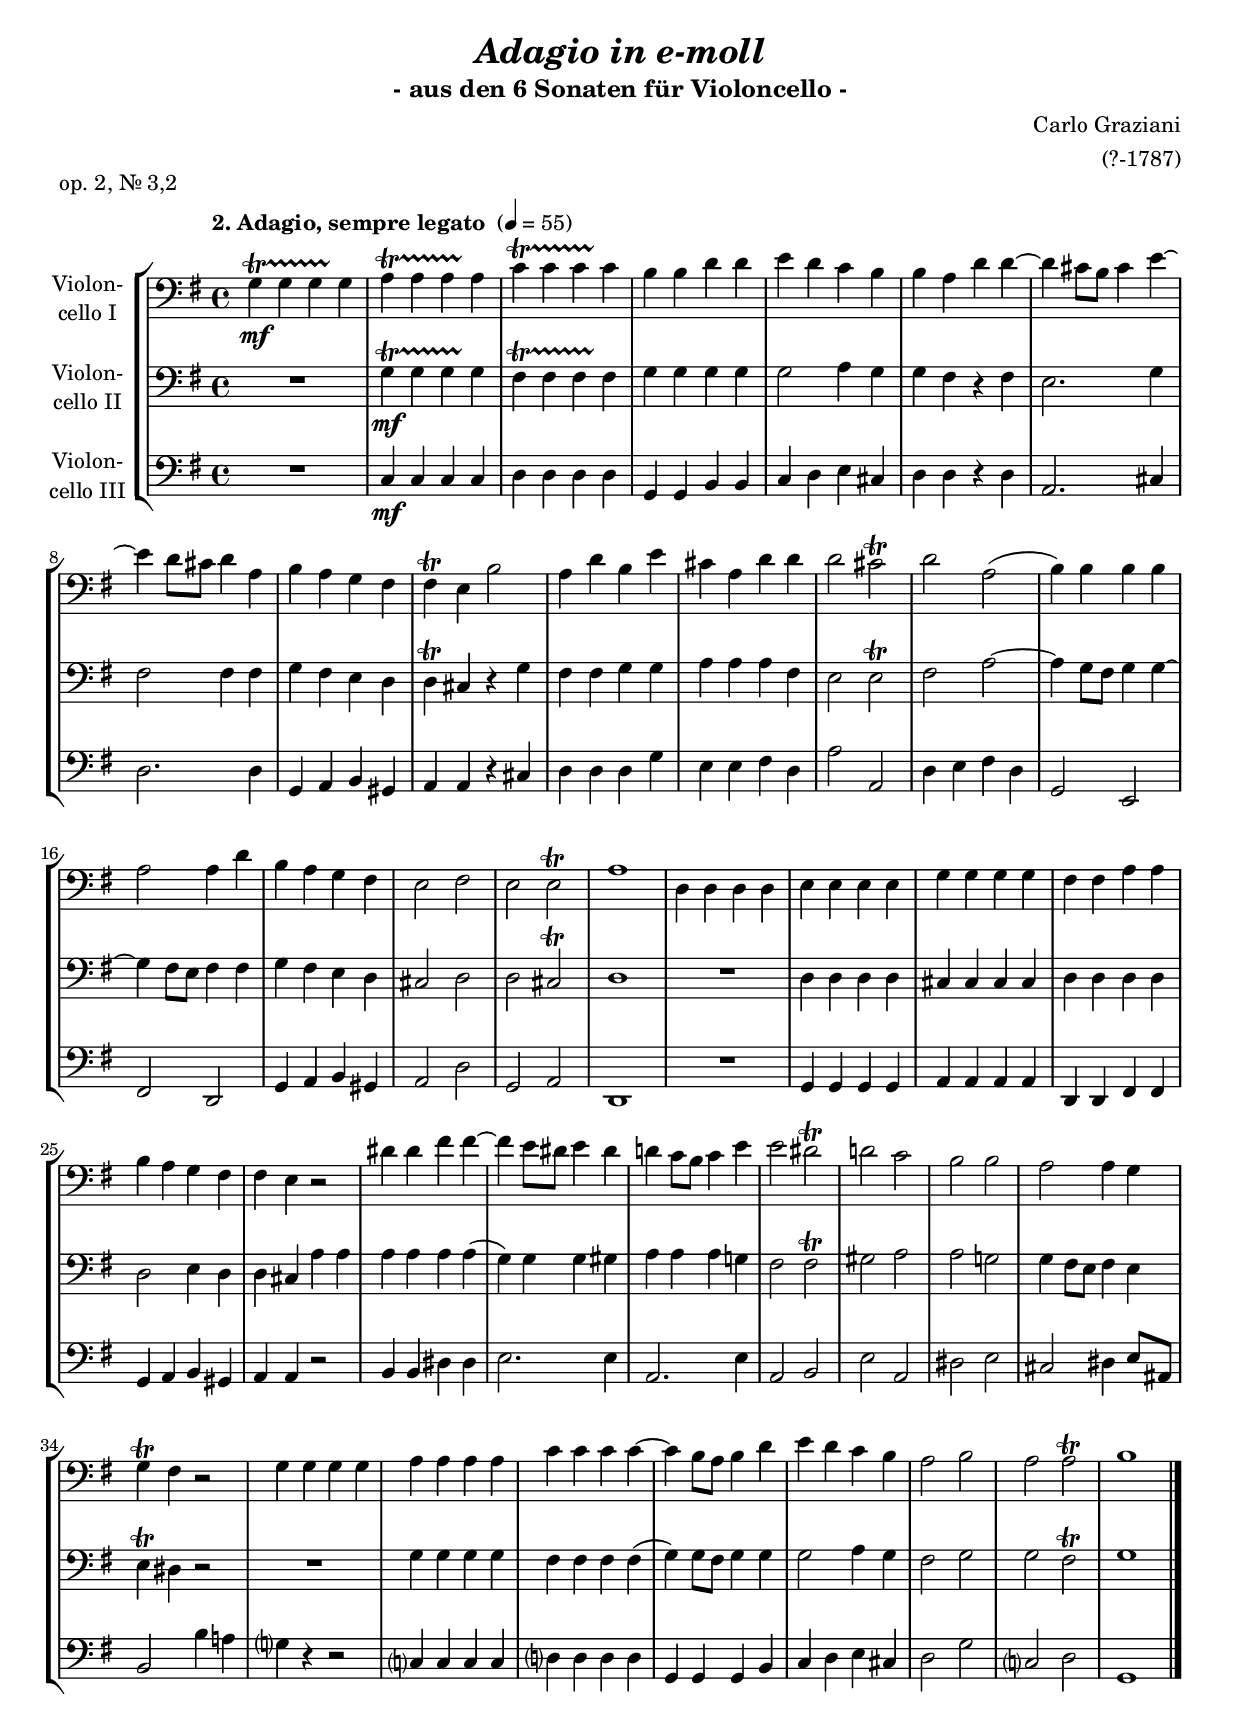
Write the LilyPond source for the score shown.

\version "2.18.2"
\include "deutsch.ly"
  
#(set-global-staff-size 19)

\header {
  title     = \markup \bold \italic "Adagio in e-moll"
  subtitle  = "- aus den 6 Sonaten für Violoncello -"
  composer  = "Carlo Graziani"
  arranger  = "(?-1787)"
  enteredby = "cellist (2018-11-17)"
  piece     = "op. 2, Nr. 3,2"
}

voiceconsts = {
  \key e \minor
  \time 4/4
  \clef "bass"
%  \numericTimeSignature
  \compressFullBarRests
  % Set default beaming for all staves
%  \set Timing.beamExceptions = #'()
%  \set Timing.baseMoment     = #(ly:make-moment 1 4)
%  \set Timing.beatStructure  = #'(1 1 1 1)
  \tempo "2. Adagio, sempre legato " 4=55
}

micl = "clarinet"
mifl = "flute"
miob = "oboe"
mifh = "french horn"
misx = "tenor sax"
mist = "string ensemble 1"
miba = "cello"

dcaf = \mark \markup \box \italic "D.C. al Fine"
dolc = \markup \italic "dolce"
fine = \mark \markup \box \italic "Fine"
sela = \markup \italic "sempre legato"
smor = \markup \italic "smorz."
sost = \markup \italic "sostenuto"

va = \relative c' {
  \voiceconsts

  g4\mf\startTrillSpan g g g\stopTrillSpan
  a\startTrillSpan a a a\stopTrillSpan
  c\startTrillSpan c c c\stopTrillSpan
  h h d d
  e d c h
  h a d d~
  d cis8 h cis4 e~
  e d8 cis d4 a
  h a g fis
  fis\trill e h'2

  a4 d h e
  cis a d d
  d2 cis\trill
  d a(
  h4) h h h
  a2 a4 d
  h a g fis
  e2 fis
  e e\trill
  a1
  d,4 d d d

  e e e e
  g g g g
  fis fis a a
  h a g fis
  fis e r2
  dis'4 dis fis fis~
  fis e8 dis e4 dis
  d! c8 h c4 e
  e2 dis\trill
  d! c
  h h

  a a4 g
  g\trill fis r2
  g4 g g g
  a a a a
  c c c c~
  c h8 a h4 d
  e d c h
  a2 h
  a a\trill
  h1 \bar "|."
}

vb = \relative c' {
  \voiceconsts

  R1
  g4\mf\startTrillSpan g g g\stopTrillSpan
  fis\startTrillSpan fis fis fis\stopTrillSpan
  g g g g
  g2 a4 g
  g fis r fis
  e2. g4
  fis2 fis4 fis
  g fis e d
  d\trill cis r g'

  fis fis g g
  a a a fis
  e2 e\trill
  fis a~
  a4 g8 fis g4 g~
  g fis8 e fis4 fis
  g fis e d
  cis2 d
  d cis\trill
  d1
  R

  d4 d d d
  cis cis cis cis
  d d d d
  d2 e4 d
  d cis a' a
  a a a a(
  g) g g gis
  a a a g!
  fis2 fis\trill
  gis a
  a g!

  g4 fis8 e fis4 e
  e\trill dis r2
  R1
  g4 g g g
  fis fis fis fis(
  g) g8 fis g4 g
  g2 a4 g
  fis2 g
  g fis\trill
  g1 \bar "|."
}

vc = \relative c, {
  \voiceconsts

  R1
  c'4\mf c c c
  d d d d
  g, g h h
  c d e cis
  d d r d
  a2. cis4
  d2. d4
  g, a h gis
  a a r cis
  
  d d d g
  e e fis d
  a'2 a,
  d4 e fis d
  g,2 e
  fis d
  g4 a h gis
  a2 d
  g, a
  d,1
  R
  g4 g g g
  
  a a a a
  d, d fis fis
  g a h gis
  a a r2
  h4 h dis dis
  e2. e4
  a,2. e'4
  a,2 h
  e a,
  dis e
  
  cis dis4 e8 ais,
  h2 h'4 a!
  g? r r2
  c,?4 c c c
  d? d d d
  g, g g h
  c d e cis
  d2 g
  c,? d
  g,1 \bar "|."
}


music = \new StaffGroup <<
      \new Staff {
	\set Staff.midiInstrument = \miba
	\set Staff.instrumentName = \markup \center-column { "Violon-" "cello I" }
	\transpose e e { \va }
      }

      \new Staff {
	\set Staff.midiInstrument = \miba
	\set Staff.instrumentName = \markup \center-column { "Violon-" "cello II" }
	\transpose e e { \vb }
      }

      \new Staff {
	\set Staff.midiInstrument = \miba
	\set Staff.instrumentName = \markup \center-column { "Violon-" "cello III" }
	\transpose e e { \vc }
      }
>>

\book {
  \score {
    \music
    \layout {}
  }

  \score {
    \unfoldRepeats \music

    \midi {
      \context {
        \Score
      }
    }
  }
}
